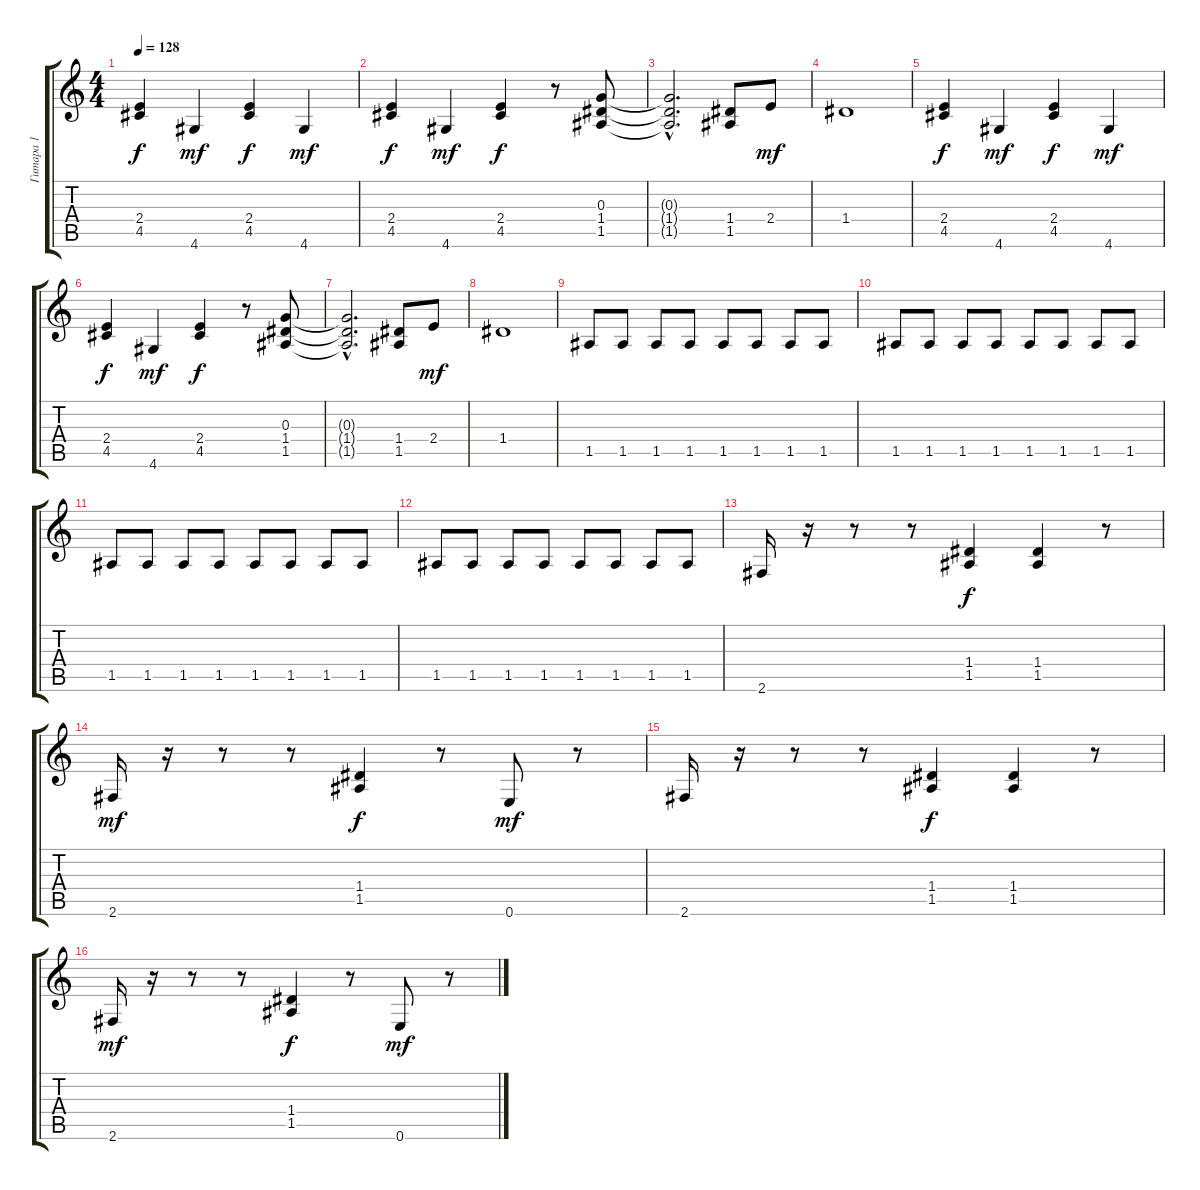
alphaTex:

\track ("Гитара 1" "Гитара 1") {instrument distortionguitar}
\staff {score tabs}
\tuning (E4 B3 G3 D3 A2 E2) {hide}
\ts (4 4)
\tempo 128
\clef g2
\ks c
(2.4 4.5).4{dy f instrument distortionguitar} 4.6.4{dy mf} (2.4 4.5).4{dy f} 4.6.4{dy mf} |
(2.4 4.5).4{dy f} 4.6.4{dy mf} (2.4 4.5).4{dy f} r.8 (0.3 1.4 1.5).8 |
(0.3{hac t} 1.4{hac t} 1.5{hac t}).2{d} (1.4 1.5).8 2.4.8{dy mf} |
1.4.1 |
(2.4 4.5).4{dy f} 4.6.4{dy mf} (2.4 4.5).4{dy f} 4.6.4{dy mf} |
(2.4 4.5).4{dy f} 4.6.4{dy mf} (2.4 4.5).4{dy f} r.8 (0.3 1.4 1.5).8 |
(0.3{hac t} 1.4{hac t} 1.5{hac t}).2{d} (1.4 1.5).8 2.4.8{dy mf} |
1.4.1 |
1.5.8 1.5.8 1.5.8 1.5.8 1.5.8 1.5.8 1.5.8 1.5.8 |
1.5.8 1.5.8 1.5.8 1.5.8 1.5.8 1.5.8 1.5.8 1.5.8 |
1.5.8 1.5.8 1.5.8 1.5.8 1.5.8 1.5.8 1.5.8 1.5.8 |
1.5.8 1.5.8 1.5.8 1.5.8 1.5.8 1.5.8 1.5.8 1.5.8 |
2.6.16 r.16 r.8 r.8 (1.4 1.5).4{dy f} (1.4 1.5).4 r.8 |
2.6.16{dy mf} r.16 r.8 r.8 (1.4 1.5).4{dy f} r.8 0.6.8{dy mf} r.8 |
2.6.16 r.16 r.8 r.8 (1.4 1.5).4{dy f} (1.4 1.5).4 r.8 |
2.6.16{dy mf} r.16 r.8 r.8 (1.4 1.5).4{dy f} r.8 0.6.8{dy mf} r.8
